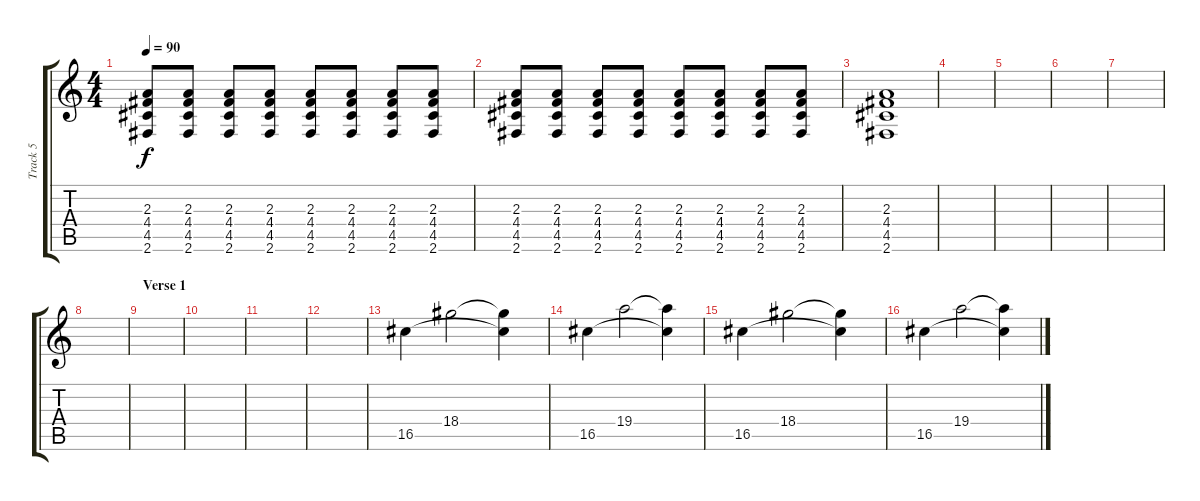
\track ("Track 5" "Track 5") {instrument electricguitarjazz}
\staff {score tabs}
\tuning (E4 B3 G3 D3 A2 E2) {hide}
\ts (4 4)
\tempo 90
\clef g2
\ks c
(2.3 4.4 4.5 2.6).8{dy f instrument electricguitarclean} (2.3 4.4 4.5 2.6).8 (2.3 4.4 4.5 2.6).8 (2.3 4.4 4.5 2.6).8 (2.3 4.4 4.5 2.6).8 (2.3 4.4 4.5 2.6).8 (2.3 4.4 4.5 2.6).8 (2.3 4.4 4.5 2.6).8 |
(2.3 4.4 4.5 2.6).8 (2.3 4.4 4.5 2.6).8 (2.3 4.4 4.5 2.6).8 (2.3 4.4 4.5 2.6).8 (2.3 4.4 4.5 2.6).8 (2.3 4.4 4.5 2.6).8 (2.3 4.4 4.5 2.6).8 (2.3 4.4 4.5 2.6).8 |
(2.3 4.4 4.5 2.6).1 |
|
|
|
|
|
\section ("" "Verse 1")
|
|
|
|
16.5.4{instrument electricguitarjazz} 18.4.2 (18.4{t} 16.5{t}).4 |
16.5.4{instrument electricguitarjazz} 19.4.2 (19.4{t} 16.5{t}).4 |
16.5.4{instrument electricguitarjazz} 18.4.2 (18.4{t} 16.5{t}).4 |
16.5.4{instrument electricguitarjazz} 19.4.2 (19.4{t} 16.5{t}).4
